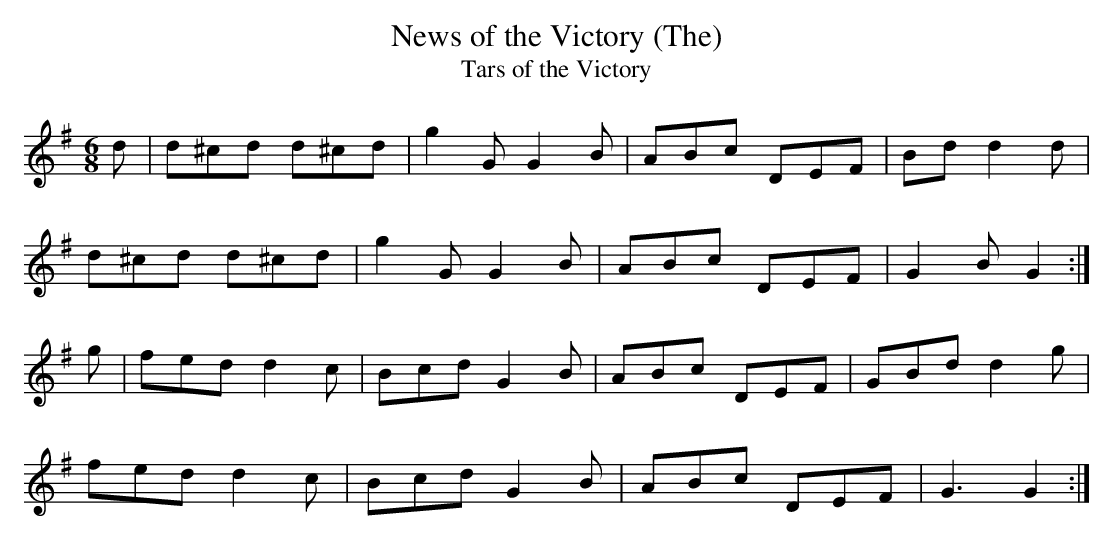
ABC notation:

X:1
T:News of the Victory (The)
T:Tars of the Victory
M:6/8
L:1/8
K:G
d|d^cd d^cd|g2G G2B|ABc DEF|Bd d2d|
d^cd d^cd|g2G G2B|ABc DEF|G2B G2:|
g|fed d2c|Bcd G2B|ABc DEF|GBd d2g|
fed d2c|Bcd G2B|ABc DEF|G3G2:|
